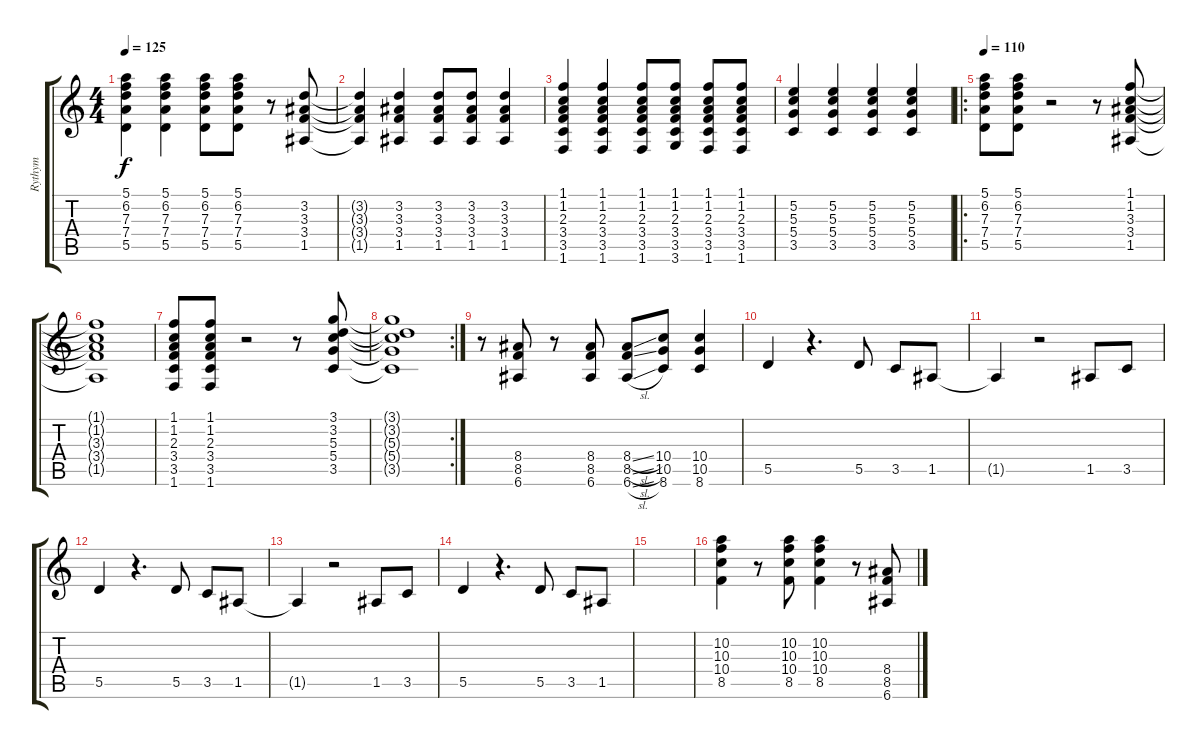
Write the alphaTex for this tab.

\track ("Rythym" "Rythym") {instrument distortionguitar}
\staff {score tabs}
\tuning (E4 B3 G3 D3 A2 E2) {hide}
\ts (4 4)
\tempo 125
\clef g2
\ks c
(5.1 6.2 7.3 7.4 5.5).4{dy f} (5.1 6.2 7.3 7.4 5.5).4 (5.1 6.2 7.3 7.4 5.5).8 (5.1 6.2 7.3 7.4 5.5).8 r.8 (3.2 3.3 3.4 1.5).8 |
(3.2{t} 3.3{t} 3.4{t} 1.5{t}).4 (3.2 3.3 3.4 1.5).4 (3.2 3.3 3.4 1.5).8 (3.2 3.3 3.4 1.5).8 (3.2 3.3 3.4 1.5).4 |
(1.1 1.2 2.3 3.4 3.5 1.6).4 (1.1 1.2 2.3 3.4 3.5 1.6).4 (1.1 1.2 2.3 3.4 3.5 1.6).8 (1.1 1.2 2.3 3.4 3.5 3.6).8 (1.1 1.2 2.3 3.4 3.5 1.6).8 (1.1 1.2 2.3 3.4 3.5 1.6).8 |
(5.2 5.3 5.4 3.5).4 (5.2 5.3 5.4 3.5).4 (5.2 5.3 5.4 3.5).4 (5.2 5.3 5.4 3.5).4 |
\ro
\tempo 110
(5.1 6.2 7.3 7.4 5.5).8 (5.1 6.2 7.3 7.4 5.5).8 r.2 r.8 (1.1 1.2 3.3 3.4 1.5).8 |
(1.1{t} 1.2{t} 3.3{t} 3.4{t} 1.5{t}).1 |
(1.1 1.2 2.3 3.4 3.5 1.6).8 (1.1 1.2 2.3 3.4 3.5 1.6).8 r.2 r.8 (3.1 3.2 5.3 5.4 3.5).8 |
\rc 2
(3.1{t} 3.2{t} 5.3{t} 5.4{t} 3.5{t}).1 |
r.8 (8.4 8.5 6.6).8 r.8 (8.4 8.5 6.6).8 (8.4{sl} 8.5{sl} 6.6{sl}).8 (10.4 10.5 8.6).8 (10.4 10.5 8.6).4 |
5.5.4 r.4{d} 5.5.8 3.5.8 1.5.8 |
1.5{t}.4 r.2 1.5.8 3.5.8 |
5.5.4 r.4{d} 5.5.8 3.5.8 1.5.8 |
1.5{t}.4 r.2 1.5.8 3.5.8 |
5.5.4 r.4{d} 5.5.8 3.5.8 1.5.8 |
|
(10.2 10.3 10.4 8.5).4 r.8 (10.2 10.3 10.4 8.5).8 (10.2 10.3 10.4 8.5).4 r.8 (8.4 8.5 6.6).8
